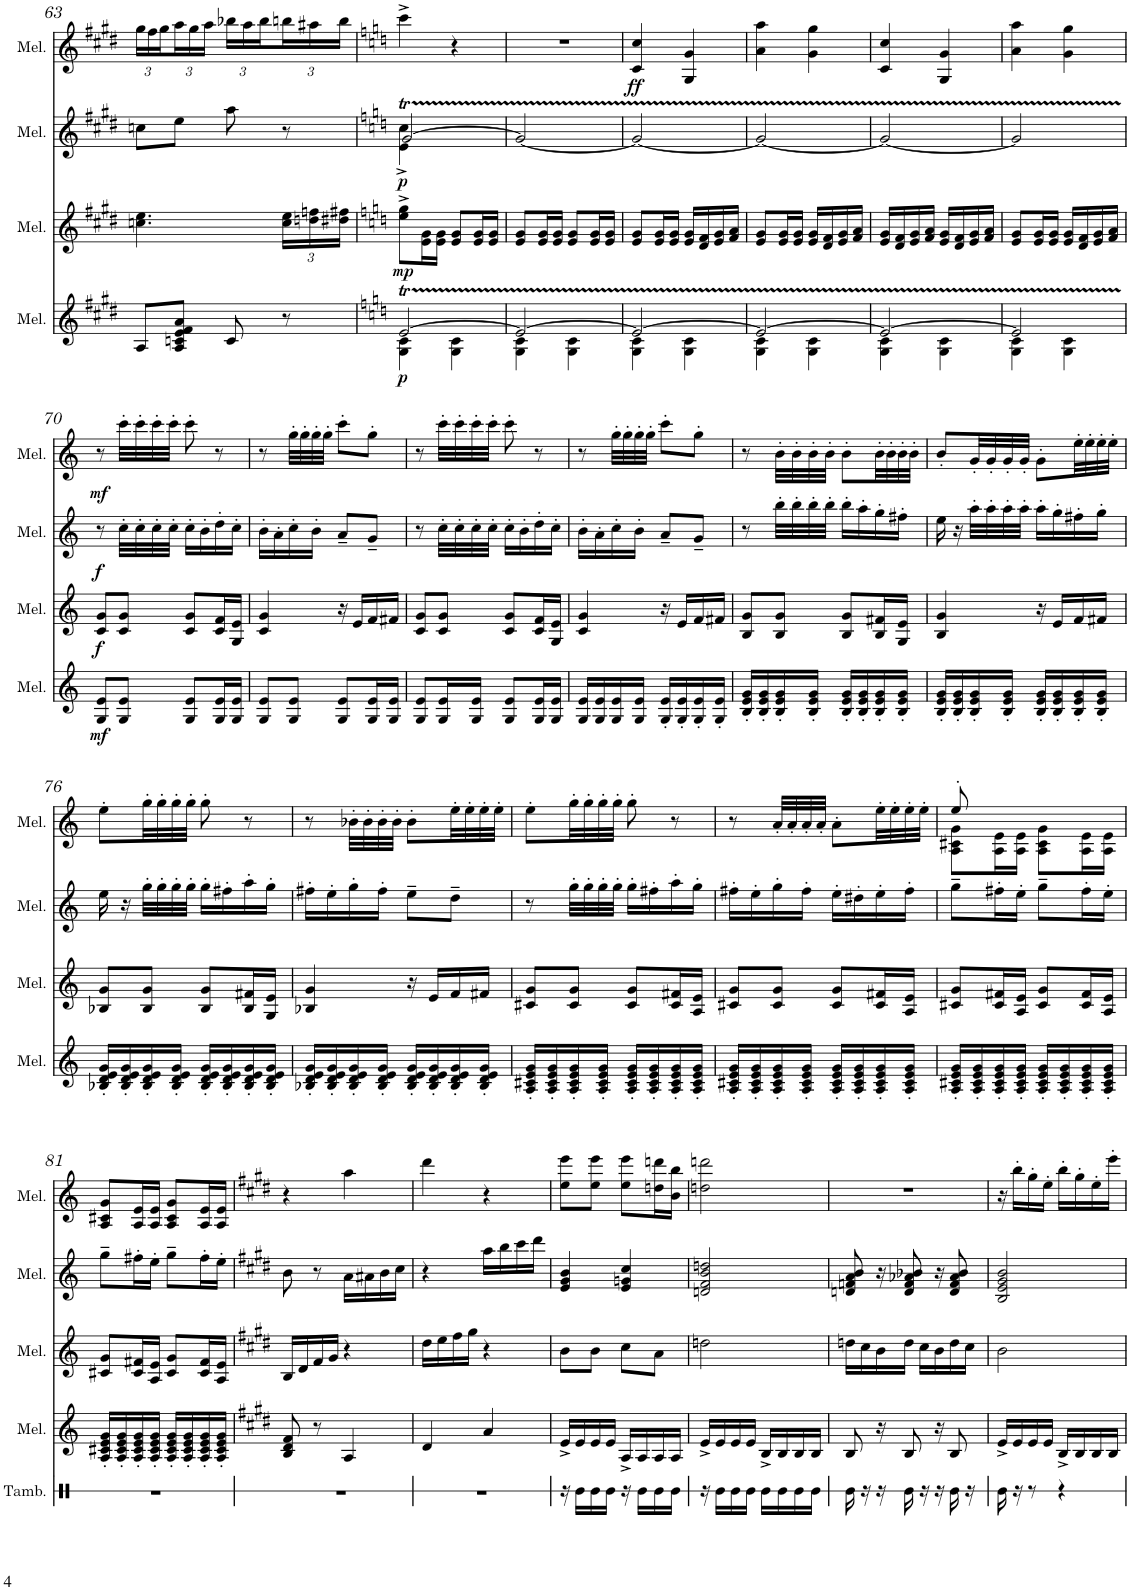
**kern	**dynam	**kern	**dynam	**kern	**dynam	**kern	**dynam
*part4	*part4	*part3	*part3	*part2	*part2	*part1	*part1
*staff4	*staff4	*staff3	*staff3	*staff2	*staff2	*staff1	*staff1
*I"Melodica	*	*I"Melodica	*	*I"Melodica	*	*I"Melodica	*
*I'Mel.	*	*I'Mel.	*	*I'Mel.	*	*I'Mel.	*
!!LO:PB:g=z
*clefG2	*	*clefG2	*	*clefG2	*	*clefG2	*
*k[f#c#g#d#]	*	*k[f#c#g#d#]	*	*k[f#c#g#d#]	*	*k[f#c#g#d#]	*
*M2/4	*	*M2/4	*	*M2/4	*	*M2/4	*
*	*	*	*	*	*	*Xbrackettup	*
=63	=63	=63	=63	=63	=63	=63	=63
8A/L	.	4.ccn\ 4.ee\	.	8ccn\L	.	24gg#\LL	.
.	.	.	.	.	.	24ff#\	.
.	.	.	.	.	.	24gg#\	.
8A/ 8cn/ 8e/ 8f#/ 8a/J	.	.	.	8ee\J	.	24aa\	.
.	.	.	.	.	.	24gg#\	.
.	.	.	.	.	.	24aa\JJ	.
8c/	.	.	.	8aa\	.	24bb-X\LL	.
.	.	.	.	.	.	24aa\	.
.	.	.	.	.	.	24bb-\	.
*	*	*Xbrackettup	*	*	*	*	*
8r	.	24cc\ 24ee\LL	.	8r	.	24bbn\	.
.	.	24ddn\ 24ffn\	.	.	.	24aa#X\	.
.	.	24dd#X\ 24ff#X\JJ	.	.	.	24bb\JJ	.
=64	=64	=64	=64	=64	=64	=64	=64
*k[]	*	*k[]	*	*k[]	*	*k[]	*
*^	*	*	*	*^	*	*	*
!	!	!LO:DY:b	!	!LO:DY:b	!	!	!LO:DY:b	!	!
[2et/	4G\ 4c\	p	8ee\^ 8gg\^L	mp	[2gT/	4e\^ 4cc\^	p	4ccc^\	.
.	.	.	16e\ 16g\L	.	.	.	.	.	.
.	.	.	16e\ 16g\JJ	.	.	.	.	.	.
.	4G\ 4c\	.	8e/ 8g/L	.	.	4ryy	.	4r	.
.	.	.	16e/ 16g/L	.	.	.	.	.	.
.	.	.	16e/ 16g/JJ	.	.	.	.	.	.
*	*	*	*	*	*v	*v	*	*	*
=65	=65	=65	=65	=65	=65	=65	=65	=65
2e/_	4G\ 4c\	.	8e/ 8g/L	.	2g/_	.	2r	.
.	.	.	16e/ 16g/L	.	.	.	.	.
.	.	.	16e/ 16g/JJ	.	.	.	.	.
.	4G\ 4c\	.	8e/ 8g/L	.	.	.	.	.
.	.	.	16e/ 16g/L	.	.	.	.	.
.	.	.	16e/ 16g/JJ	.	.	.	.	.
=66	=66	=66	=66	=66	=66	=66	=66	=66
!	!	!	!	!	!	!	!	!LO:DY:b
2e/_	4G\ 4c\	.	8e/ 8g/L	.	2g/_	.	4c/ 4cc/	ff
.	.	.	16e/ 16g/L	.	.	.	.	.
.	.	.	16e/ 16g/JJ	.	.	.	.	.
.	4G\ 4c\	.	16e/ 16g/LL	.	.	.	4G/ 4g/	.
.	.	.	16d/ 16f/	.	.	.	.	.
.	.	.	16e/ 16g/	.	.	.	.	.
.	.	.	16f/ 16a/JJ	.	.	.	.	.
=67	=67	=67	=67	=67	=67	=67	=67	=67
2e/_	4G\ 4c\	.	8e/ 8g/L	.	2g/_	.	4a\ 4aa\	.
.	.	.	16e/ 16g/L	.	.	.	.	.
.	.	.	16e/ 16g/JJ	.	.	.	.	.
.	4G\ 4c\	.	16e/ 16g/LL	.	.	.	4g\ 4gg\	.
.	.	.	16d/ 16f/	.	.	.	.	.
.	.	.	16e/ 16g/	.	.	.	.	.
.	.	.	16f/ 16a/JJ	.	.	.	.	.
=68	=68	=68	=68	=68	=68	=68	=68	=68
2e/_	4G\ 4c\	.	16e/ 16g/LL	.	2g/_	.	4c/ 4cc/	.
.	.	.	16d/ 16f/	.	.	.	.	.
.	.	.	16e/ 16g/	.	.	.	.	.
.	.	.	16f/ 16a/JJ	.	.	.	.	.
.	4G\ 4c\	.	16e/ 16g/LL	.	.	.	4G/ 4g/	.
.	.	.	16d/ 16f/	.	.	.	.	.
.	.	.	16e/ 16g/	.	.	.	.	.
.	.	.	16f/ 16a/JJ	.	.	.	.	.
=69	=69	=69	=69	=69	=69	=69	=69	=69
2eTTT/]	4G\ 4c\	.	8e/ 8g/L	.	2gTTT/]	.	4a\ 4aa\	.
.	.	.	16e/ 16g/L	.	.	.	.	.
.	.	.	16e/ 16g/JJ	.	.	.	.	.
.	4G\ 4c\	.	16e/ 16g/LL	.	.	.	4g\ 4gg\	.
.	.	.	16d/ 16f/	.	.	.	.	.
.	.	.	16e/ 16g/	.	.	.	.	.
.	.	.	16f/ 16a/JJ	.	.	.	.	.
*v	*v	*	*	*	*	*	*	*
!!LO:LB:g=z
=70	=70	=70	=70	=70	=70	=70	=70
!	!LO:DY:b	!	!LO:DY:b	!	!LO:DY:b	!	!LO:DY:b
8G/ 8e/L	mf	8c/ 8g/L	f	8r	f	8r	mf
8G/ 8e/J	.	8c/ 8g/J	.	32cc'\LLL	.	32ccc'\LLL	.
.	.	.	.	32cc'\	.	32ccc'\	.
.	.	.	.	32cc'\	.	32ccc'\	.
.	.	.	.	32cc'\JJJ	.	32ccc'\JJJ	.
8G/ 8e/L	.	8c/ 8g/L	.	16cc'\LL	.	8ccc'\	.
.	.	.	.	16b'\	.	.	.
16G/ 16e/L	.	16c/ 16f/L	.	16dd'\	.	8r	.
16G/ 16e/JJ	.	16G/ 16e/JJ	.	16cc'\JJ	.	.	.
=71	=71	=71	=71	=71	=71	=71	=71
8G/ 8e/L	.	4c/ 4g/	.	16b'\LL	.	8r	.
.	.	.	.	16a'\	.	.	.
8G/ 8e/J	.	.	.	16cc'\	.	32gg'\LLL	.
.	.	.	.	.	.	32gg'\	.
.	.	.	.	16b'\JJ	.	32gg'\	.
.	.	.	.	.	.	32gg'\JJJ	.
8G/ 8e/L	.	16r	.	8a~/L	.	8ccc'\L	.
.	.	16e/LL	.	.	.	.	.
16G/ 16e/L	.	16f/	.	8g~/J	.	8gg'\J	.
16G/ 16e/JJ	.	16f#X/JJ	.	.	.	.	.
=72	=72	=72	=72	=72	=72	=72	=72
8G/ 8e/L	.	8c/ 8g/L	.	8r	.	8r	.
16G/ 16e/L	.	8c/ 8g/J	.	32cc'\LLL	.	32ccc'\LLL	.
.	.	.	.	32cc'\	.	32ccc'\	.
16G/ 16e/JJ	.	.	.	32cc'\	.	32ccc'\	.
.	.	.	.	32cc'\JJJ	.	32ccc'\JJJ	.
8G/ 8e/L	.	8c/ 8g/L	.	16cc'\LL	.	8ccc'\	.
.	.	.	.	16b'\	.	.	.
16G/ 16e/L	.	16c/ 16f/L	.	16dd'\	.	8r	.
16G/ 16e/JJ	.	16G/ 16e/JJ	.	16cc'\JJ	.	.	.
=73	=73	=73	=73	=73	=73	=73	=73
16G/ 16e/LL	.	4c/ 4g/	.	16b'\LL	.	8r	.
16G/ 16e/	.	.	.	16a'\	.	.	.
16G/ 16e/	.	.	.	16cc'\	.	32gg'\LLL	.
.	.	.	.	.	.	32gg'\	.
16G/ 16e/JJ	.	.	.	16b'\JJ	.	32gg'\	.
.	.	.	.	.	.	32gg'\JJJ	.
16G/' 16e/'LL	.	16r	.	8a~/L	.	8ccc'\L	.
16G/' 16e/'	.	16e/LL	.	.	.	.	.
16G/' 16e/'	.	16f/	.	8g~/J	.	8gg'\J	.
16G/' 16e/'JJ	.	16f#X/JJ	.	.	.	.	.
=74	=74	=74	=74	=74	=74	=74	=74
16B/' 16e/' 16g/'LL	.	8B/ 8g/L	.	8r	.	8r	.
16B/' 16e/' 16g/'	.	.	.	.	.	.	.
16B/' 16e/' 16g/'	.	8B/ 8g/J	.	32bb'\LLL	.	32b'\LLL	.
.	.	.	.	32bb'\	.	32b'\	.
16B/' 16e/' 16g/'JJ	.	.	.	32bb'\	.	32b'\	.
.	.	.	.	32bb'\JJJ	.	32b'\JJJ	.
16B/' 16e/' 16g/'LL	.	8B/ 8g/L	.	16bb'\LL	.	8b'\L	.
16B/' 16e/' 16g/'	.	.	.	16aa'\	.	.	.
16B/' 16e/' 16g/'	.	16B/ 16f#X/L	.	16gg'\	.	32b'\LL	.
.	.	.	.	.	.	32b'\	.
16B/' 16e/' 16g/'JJ	.	16G/ 16e/JJ	.	16ff#X'\JJ	.	32b'\	.
.	.	.	.	.	.	32b'\JJJ	.
=75	=75	=75	=75	=75	=75	=75	=75
16B/' 16e/' 16g/'LL	.	4B/ 4g/	.	16ee\	.	8b'/L	.
16B/' 16e/' 16g/'	.	.	.	16r	.	.	.
16B/' 16e/' 16g/'	.	.	.	32aa'\LLL	.	32g'/LL	.
.	.	.	.	32aa'\	.	32g'/	.
16B/' 16e/' 16g/'JJ	.	.	.	32aa'\	.	32g'/	.
.	.	.	.	32aa'\JJJ	.	32g'/JJJ	.
16B/' 16e/' 16g/'LL	.	16r	.	16aa'\LL	.	8g'\L	.
16B/' 16e/' 16g/'	.	16e/LL	.	16gg'\	.	.	.
16B/' 16e/' 16g/'	.	16f/	.	16ff#X'\	.	32ee'\LL	.
.	.	.	.	.	.	32ee'\	.
16B/' 16e/' 16g/'JJ	.	16f#X/JJ	.	16gg'\JJ	.	32ee'\	.
.	.	.	.	.	.	32ee'\JJJ	.
!!LO:LB:g=z
=76	=76	=76	=76	=76	=76	=76	=76
16B-X/' 16d/' 16e/' 16g/'LL	.	8B-X/ 8g/L	.	16ee\	.	8ee'\L	.
16B-/' 16d/' 16e/' 16g/'	.	.	.	16r	.	.	.
16B-/' 16d/' 16e/' 16g/'	.	8B-/ 8g/J	.	32gg'\LLL	.	32gg'\LL	.
.	.	.	.	32gg'\	.	32gg'\	.
16B-/' 16d/' 16e/' 16g/'JJ	.	.	.	32gg'\	.	32gg'\	.
.	.	.	.	32gg'\JJJ	.	32gg'\JJJ	.
16B-/' 16d/' 16e/' 16g/'LL	.	8B-/ 8g/L	.	16gg'\LL	.	8gg'\	.
16B-/' 16d/' 16e/' 16g/'	.	.	.	16ff#X'\	.	.	.
16B-/' 16d/' 16e/' 16g/'	.	16B-/ 16f#X/L	.	16aa'\	.	8r	.
16B-/' 16d/' 16e/' 16g/'JJ	.	16G/ 16e/JJ	.	16gg'\JJ	.	.	.
=77	=77	=77	=77	=77	=77	=77	=77
16B-X/' 16d/' 16e/' 16g/'LL	.	4B-X/ 4g/	.	16ff#X'\LL	.	8r	.
16B-/' 16d/' 16e/' 16g/'	.	.	.	16ee'\	.	.	.
16B-/' 16d/' 16e/' 16g/'	.	.	.	16gg'\	.	32b-X'\LLL	.
.	.	.	.	.	.	32b-'\	.
16B-/' 16d/' 16e/' 16g/'JJ	.	.	.	16ff#'\JJ	.	32b-'\	.
.	.	.	.	.	.	32b-'\JJJ	.
16B-/' 16d/' 16e/' 16g/'LL	.	16r	.	8ee~\L	.	8b-'\L	.
16B-/' 16d/' 16e/' 16g/'	.	16e/LL	.	.	.	.	.
16B-/' 16d/' 16e/' 16g/'	.	16f/	.	8dd~\J	.	32ee'\LL	.
.	.	.	.	.	.	32ee'\	.
16B-/' 16d/' 16e/' 16g/'JJ	.	16f#X/JJ	.	.	.	32ee'\	.
.	.	.	.	.	.	32ee'\JJJ	.
=78	=78	=78	=78	=78	=78	=78	=78
16A/' 16c#X/' 16e/' 16g/'LL	.	8c#X/ 8g/L	.	8r	.	8ee'\L	.
16A/' 16c#/' 16e/' 16g/'	.	.	.	.	.	.	.
16A/' 16c#/' 16e/' 16g/'	.	8c#/ 8g/J	.	32gg'\LLL	.	32gg'\LL	.
.	.	.	.	32gg'\	.	32gg'\	.
16A/' 16c#/' 16e/' 16g/'JJ	.	.	.	32gg'\	.	32gg'\	.
.	.	.	.	32gg'\JJJ	.	32gg'\JJJ	.
16A/' 16c#/' 16e/' 16g/'LL	.	8c#/ 8g/L	.	16gg'\LL	.	8gg'\	.
16A/' 16c#/' 16e/' 16g/'	.	.	.	16ff#X'\	.	.	.
16A/' 16c#/' 16e/' 16g/'	.	16c#/ 16f#X/L	.	16aa'\	.	8r	.
16A/' 16c#/' 16e/' 16g/'JJ	.	16A/ 16e/JJ	.	16gg'\JJ	.	.	.
=79	=79	=79	=79	=79	=79	=79	=79
16A/' 16c#X/' 16e/' 16g/'LL	.	8c#X/ 8g/L	.	16ff#X'\LL	.	8r	.
16A/' 16c#/' 16e/' 16g/'	.	.	.	16ee'\	.	.	.
16A/' 16c#/' 16e/' 16g/'	.	8c#/ 8g/J	.	16gg'\	.	32a'/LLL	.
.	.	.	.	.	.	32a'/	.
16A/' 16c#/' 16e/' 16g/'JJ	.	.	.	16ff#'\JJ	.	32a'/	.
.	.	.	.	.	.	32a'/JJJ	.
16A/' 16c#/' 16e/' 16g/'LL	.	8c#/ 8g/L	.	16ee'\LL	.	8a'\L	.
16A/' 16c#/' 16e/' 16g/'	.	.	.	16dd#X'\	.	.	.
16A/' 16c#/' 16e/' 16g/'	.	16c#/ 16f#X/L	.	16ee'\	.	32ee'\LL	.
.	.	.	.	.	.	32ee'\	.
16A/' 16c#/' 16e/' 16g/'JJ	.	16A/ 16e/JJ	.	16ff#'\JJ	.	32ee'\	.
.	.	.	.	.	.	32ee'\JJJ	.
=80	=80	=80	=80	=80	=80	=80	=80
*	*	*	*	*	*	*^	*
16A/' 16c#X/' 16e/' 16g/'LL	.	8c#X/ 8g/L	.	8gg~\L	.	8ee'/	8A\ 8c#X\ 8g\L	.
16A/' 16c#/' 16e/' 16g/'	.	.	.	.	.	.	.	.
16A/' 16c#/' 16e/' 16g/'	.	16c#/ 16f#X/L	.	16ff#X'\L	.	8ryy	16A\ 16e\L	.
16A/' 16c#/' 16e/' 16g/'JJ	.	16A/ 16e/JJ	.	16ee'\JJ	.	.	16A\ 16e\JJ	.
16A/' 16c#/' 16e/' 16g/'LL	.	8c#/ 8g/L	.	8gg~\L	.	4ryy	8A\ 8c#\ 8g\L	.
16A/' 16c#/' 16e/' 16g/'	.	.	.	.	.	.	.	.
16A/' 16c#/' 16e/' 16g/'	.	16c#/ 16f#/L	.	16ff#'\L	.	.	16A\ 16e\L	.
16A/' 16c#/' 16e/' 16g/'JJ	.	16A/ 16e/JJ	.	16ee'\JJ	.	.	16A\ 16e\JJ	.
*	*	*	*	*	*	*v	*v	*
!!LO:LB:g=z
=81	=81	=81	=81	=81	=81	=81	=81
16A/' 16c#X/' 16e/' 16g/'LL	.	8c#X/ 8g/L	.	8gg~\L	.	8A/ 8c#X/ 8g/L	.
16A/' 16c#/' 16e/' 16g/'	.	.	.	.	.	.	.
16A/' 16c#/' 16e/' 16g/'	.	16c#/ 16f#X/L	.	16ff#X'\L	.	16A/ 16e/L	.
16A/' 16c#/' 16e/' 16g/'JJ	.	16A/ 16e/JJ	.	16ee'\JJ	.	16A/ 16e/JJ	.
16A/' 16c#/' 16e/' 16g/'LL	.	8c#/ 8g/L	.	8gg~\L	.	8A/ 8c#/ 8g/L	.
16A/' 16c#/' 16e/' 16g/'	.	.	.	.	.	.	.
16A/' 16c#/' 16e/' 16g/'	.	16c#/ 16f#/L	.	16ff#'\L	.	16A/ 16e/L	.
16A/' 16c#/' 16e/' 16g/'JJ	.	16A/ 16e/JJ	.	16ee'\JJ	.	16A/ 16e/JJ	.
=82	=82	=82	=82	=82	=82	=82	=82
*k[f#c#g#d#]	*	*k[f#c#g#d#]	*	*k[f#c#g#d#]	*	*k[f#c#g#d#]	*
8B/ 8d#/ 8f#/	.	16B/LL	.	8b\	.	4r	.
.	.	16d#/	.	.	.	.	.
8r	.	16f#/	.	8r	.	.	.
.	.	16g#/JJ	.	.	.	.	.
4A/	.	4r	.	16a\LL	.	4aa\	.
.	.	.	.	16a#X\	.	.	.
.	.	.	.	16b\	.	.	.
.	.	.	.	16cc#\JJ	.	.	.
=83	=83	=83	=83	=83	=83	=83	=83
4d#/	.	16dd#\LL	.	4r	.	4ddd#\	.
.	.	16ee\	.	.	.	.	.
.	.	16ff#\	.	.	.	.	.
.	.	16gg#\JJ	.	.	.	.	.
4a/	.	4r	.	16aa\LL	.	4r	.
.	.	.	.	16bb\	.	.	.
.	.	.	.	16ccc#\	.	.	.
.	.	.	.	16ddd#\JJ	.	.	.
=84	=84	=84	=84	=84	=84	=84	=84
16e^/LL	.	8b\L	.	4e/ 4g#/ 4b/	.	8ee\ 8eee\L	.
16e/	.	.	.	.	.	.	.
16e/	.	8b\J	.	.	.	8ee\ 8eee\J	.
16e/JJ	.	.	.	.	.	.	.
16A^/LL	.	8cc#\L	.	4e/ 4gn/ 4cc#/	.	8ee\ 8eee\L	.
16A/	.	.	.	.	.	.	.
16A/	.	8a\J	.	.	.	16ddn\ 16dddn\L	.
16A/JJ	.	.	.	.	.	16b\ 16bb\JJ	.
=85	=85	=85	=85	=85	=85	=85	=85
16e^/LL	.	2ddn\	.	2dn/ 2f#/ 2b/ 2ddn/	.	2ddn\ 2dddn\	.
16e/	.	.	.	.	.	.	.
16e/	.	.	.	.	.	.	.
16e/JJ	.	.	.	.	.	.	.
16B^/LL	.	.	.	.	.	.	.
16B/	.	.	.	.	.	.	.
16B/	.	.	.	.	.	.	.
16B/JJ	.	.	.	.	.	.	.
=86	=86	=86	=86	=86	=86	=86	=86
8B/	.	16ddn\LL	.	8dn/ 8fn/ 8a/ 8b/	.	2r	.
.	.	16cc#\	.	.	.	.	.
16r	.	16b\	.	16r	.	.	.
8B/	.	16dd\JJ	.	8d/ 8f/ 8a-X/ 8b-X/	.	.	.
.	.	16cc#\LL	.	.	.	.	.
16r	.	16b\	.	16r	.	.	.
8B/	.	16dd\	.	8d/ 8f/ 8a-/ 8b-/	.	.	.
.	.	16cc#\JJ	.	.	.	.	.
=87	=87	=87	=87	=87	=87	=87	=87
16e^/LL	.	2b\	.	2B/ 2e/ 2g#/ 2b/	.	16r	.
16e/	.	.	.	.	.	16bb'\LL	.
16e/	.	.	.	.	.	16gg#'\	.
16e/JJ	.	.	.	.	.	16ee'\JJ	.
16B^/LL	.	.	.	.	.	16bb'\LL	.
16B/	.	.	.	.	.	16gg#'\	.
16B/	.	.	.	.	.	16ee'\	.
16B/JJ	.	.	.	.	.	16eee'\JJ	.
=	=	=	=	=	=	=	=
*-	*-	*-	*-	*-	*-	*-	*-
